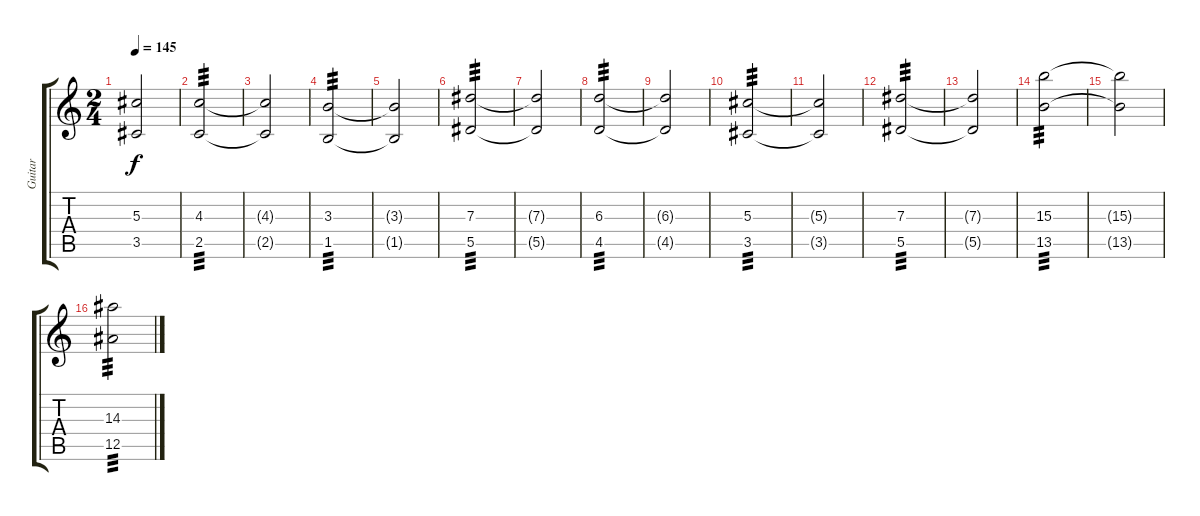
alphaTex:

\track ("Guitar" "Guitar") {instrument electricguitarclean}
\staff {score tabs}
\tuning (F4 C4 Ab3 Eb3 Bb2 Eb2) {hide}
\ts (2 4)
\tempo 145
\clef g2
\ks c
(5.3{t} 3.5{t}).2{dy f} |
(4.3 2.5).2{tp 3} |
(4.3{t} 2.5{t}).2 |
(3.3 1.5).2{tp 3} |
(3.3{t} 1.5{t}).2 |
(7.3 5.5).2{tp 3} |
(7.3{t} 5.5{t}).2 |
(6.3 4.5).2{tp 3} |
(6.3{t} 4.5{t}).2 |
(5.3 3.5).2{tp 3} |
(5.3{t} 3.5{t}).2 |
(7.3 5.5).2{tp 3} |
(7.3{t} 5.5{t}).2 |
(15.3 13.5).2{tp 3} |
(15.3{t} 13.5{t}).2 |
(14.3 12.5).2{tp 3}
